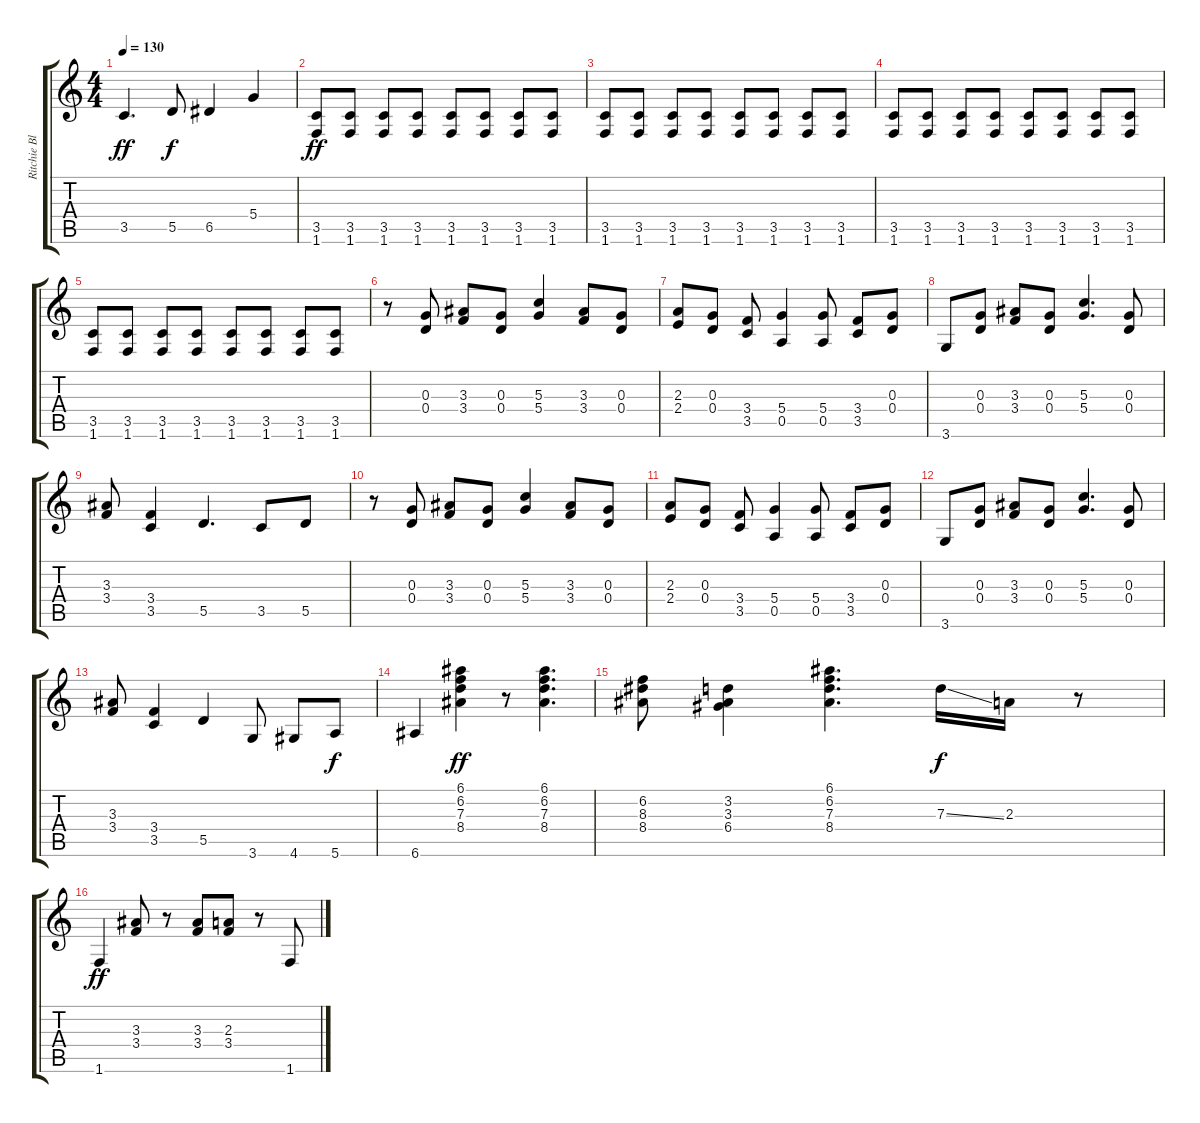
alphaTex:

\track ("Ritchie Blackmore" "Ritchie Bl") {instrument overdrivenguitar}
\staff {score tabs}
\tuning (E4 B3 G3 D3 A2 E2) {hide}
\ts (4 4)
\tempo 130
\clef g2
\ks c
3.5.4{d dy ff} 5.5.8{dy f} 6.5.4 5.4.4 |
(3.5 1.6).8{dy ff} (3.5 1.6).8 (3.5 1.6).8 (3.5 1.6).8 (3.5 1.6).8 (3.5 1.6).8 (3.5 1.6).8 (3.5 1.6).8 |
(3.5 1.6).8 (3.5 1.6).8 (3.5 1.6).8 (3.5 1.6).8 (3.5 1.6).8 (3.5 1.6).8 (3.5 1.6).8 (3.5 1.6).8 |
(3.5 1.6).8 (3.5 1.6).8 (3.5 1.6).8 (3.5 1.6).8 (3.5 1.6).8 (3.5 1.6).8 (3.5 1.6).8 (3.5 1.6).8 |
(3.5 1.6).8 (3.5 1.6).8 (3.5 1.6).8 (3.5 1.6).8 (3.5 1.6).8 (3.5 1.6).8 (3.5 1.6).8 (3.5 1.6).8 |
r.8 (0.3 0.4).8 (3.3 3.4).8 (0.3 0.4).8 (5.3 5.4).4 (3.3 3.4).8 (0.3 0.4).8 |
(2.3 2.4).8 (0.3 0.4).8 (3.4 3.5).8 (5.4 0.5).4 (5.4 0.5).8 (3.4 3.5).8 (0.3 0.4).8 |
3.6.8 (0.3 0.4).8 (3.3 3.4).8 (0.3 0.4).8 (5.3 5.4).4{d} (0.3 0.4).8 |
(3.3 3.4).8 (3.4 3.5).4 5.5.4{d} 3.5.8 5.5.8 |
r.8 (0.3 0.4).8 (3.3 3.4).8 (0.3 0.4).8 (5.3 5.4).4 (3.3 3.4).8 (0.3 0.4).8 |
(2.3 2.4).8 (0.3 0.4).8 (3.4 3.5).8 (5.4 0.5).4 (5.4 0.5).8 (3.4 3.5).8 (0.3 0.4).8 |
3.6.8 (0.3 0.4).8 (3.3 3.4).8 (0.3 0.4).8 (5.3 5.4).4{d} (0.3 0.4).8 |
(3.3 3.4).8 (3.4 3.5).4 5.5.4 3.6.8 4.6.8 5.6.8{dy f} |
6.6.4 (6.1 6.2 7.3 8.4).4{dy ff} r.8 (6.1 6.2 7.3 8.4).4{d} |
(6.2 8.3 8.4).8 (3.2 3.3 6.4).4 (6.1 6.2 7.3 8.4).4{d} 7.3{ss}.16{dy f} 2.3.16 r.8 |
1.6.4{dy ff} (3.3 3.4).8 r.8 (3.3 3.4).8 (2.3 3.4).8 r.8 1.6.8
